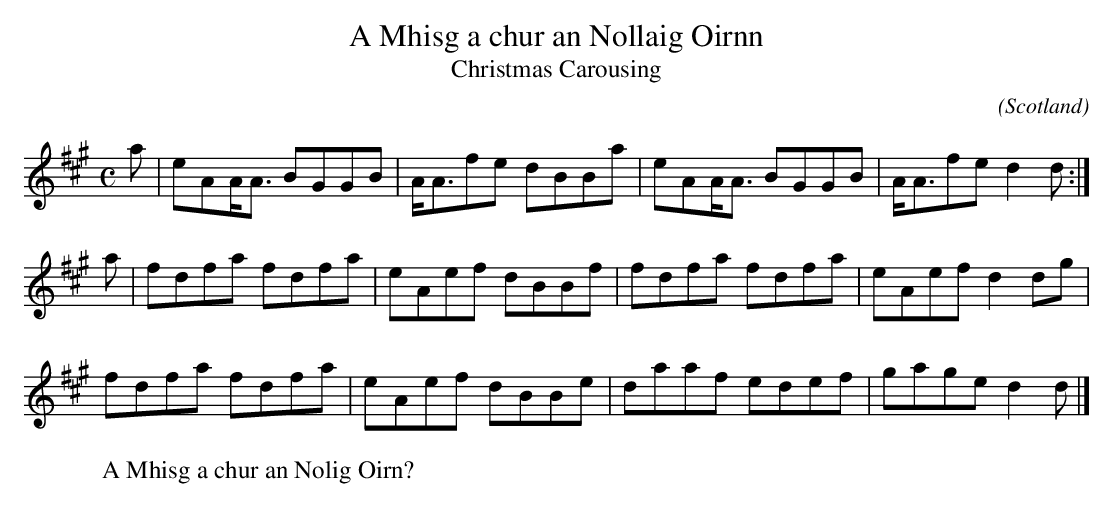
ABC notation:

X:1
T:A Mhisg a chur an Nollaig Oirnn
T:Christmas Carousing
C:
O:Scotland
M:C
L:1/8
K:A
a | eAA<A BGGB | A<Afe dBBa | eAA<A BGGB | A<Afe d2 d :|
a| fdfa fdfa | eAef dBBf | fdfa fdfa | eAef d2 dg |
fdfa fdfa | eAef dBBe | daaf edef | gage d2 d |]
W:A Mhisg a chur an Nolig Oirn?
